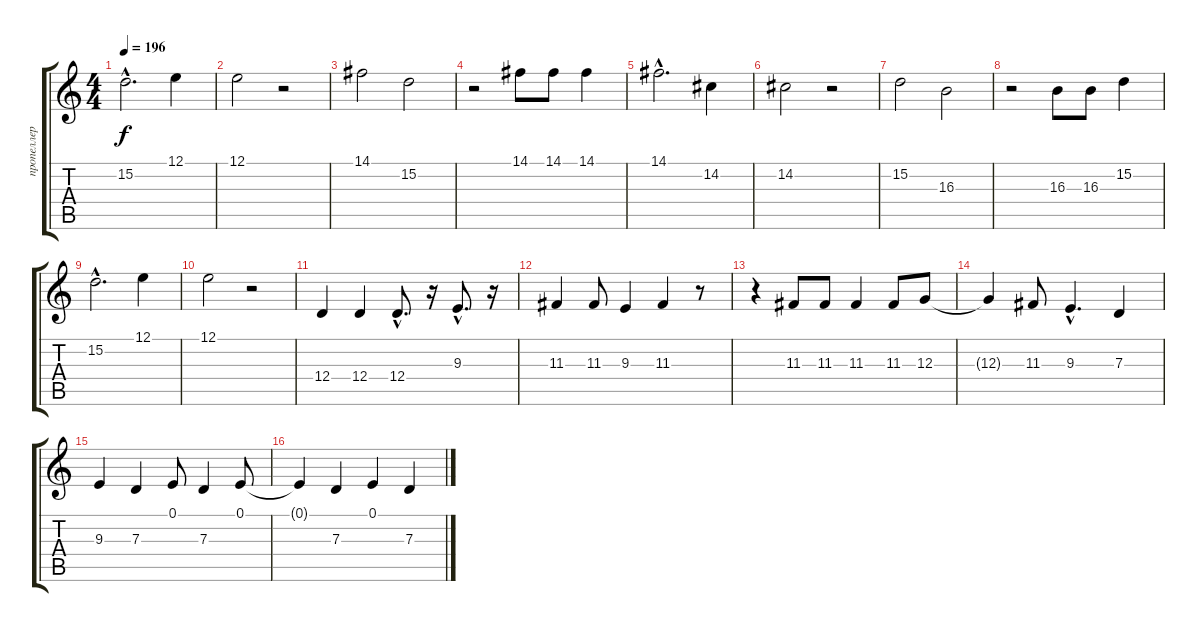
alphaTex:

\track ("пропеллер" "пропеллер") {instrument lead1square}
\staff {score tabs}
\tuning (E4 B3 G3 D3 A2 E2) {hide}
\ts (4 4)
\tempo 196
\clef g2
\ks c
15.2{hac}.2{d dy f} 12.1.4 |
12.1.2 r.2 |
14.1.2 15.2.2 |
r.2 14.1.8 14.1.8 14.1.4 |
14.1{hac}.2{d} 14.2.4 |
14.2.2 r.2 |
15.2.2 16.3.2 |
r.2 16.3.8 16.3.8 15.2.4 |
15.2{hac}.2{d} 12.1.4 |
12.1.2 r.2 |
12.4.4 12.4.4 12.4{hac}.8{d} r.16 9.3{hac}.8{d} r.16 |
11.3.4 11.3.8 9.3.4 11.3.4 r.8 |
r.4 11.3.8 11.3.8 11.3.4 11.3.8 12.3.8 |
12.3{t}.4 11.3.8 9.3{hac}.4{d} 7.3.4 |
9.3.4 7.3.4 0.1.8 7.3.4 0.1.8 |
0.1{t}.4 7.3.4 0.1.4 7.3.4
